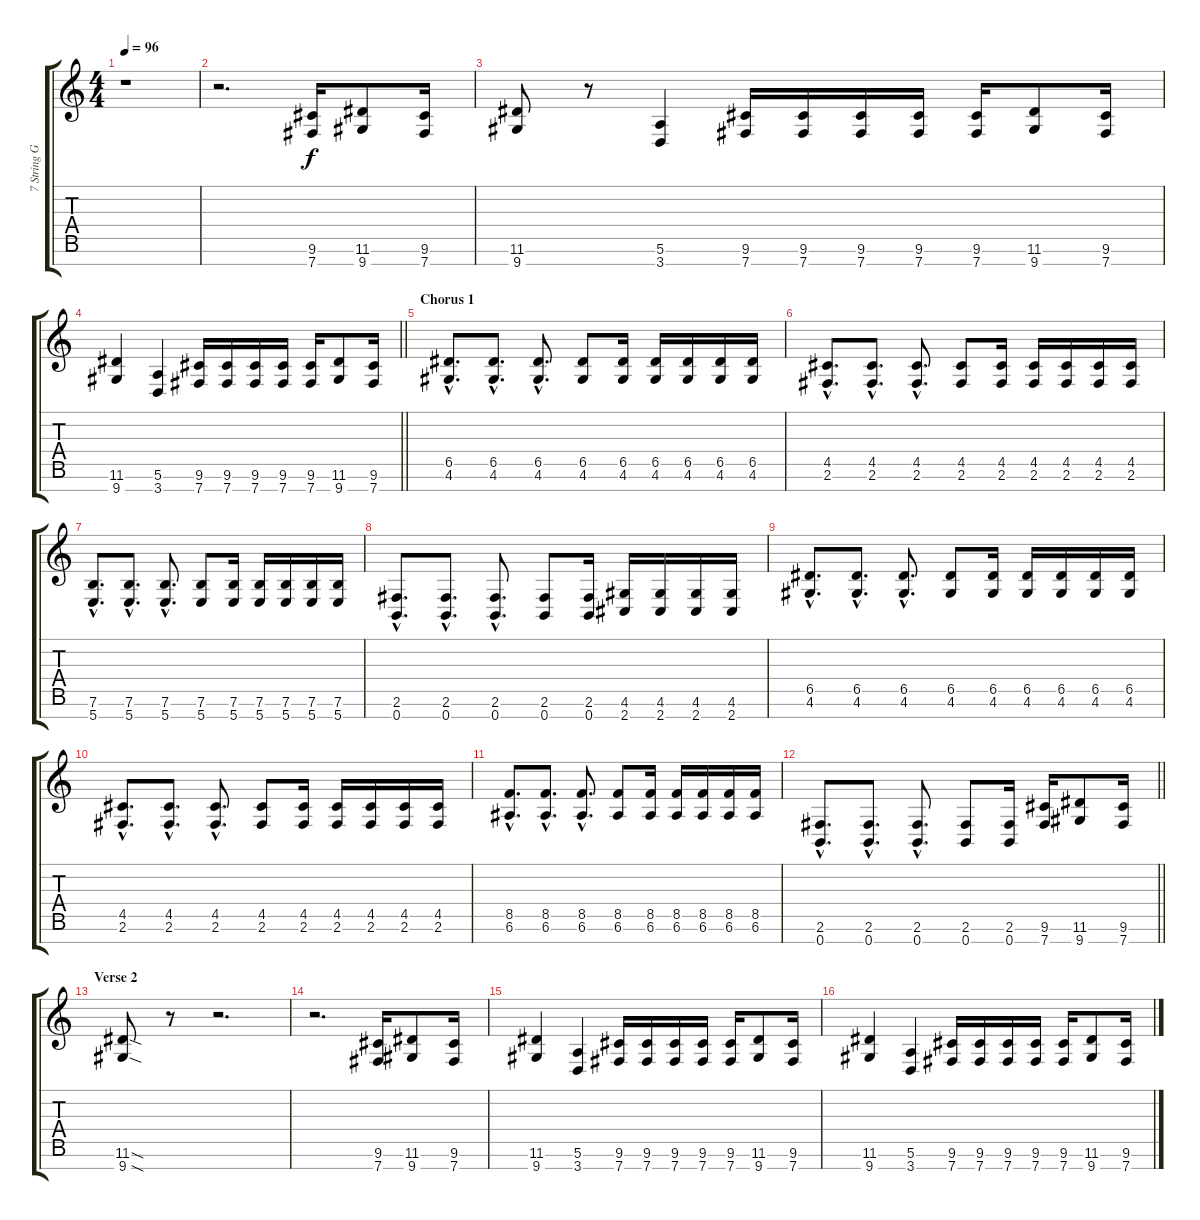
\track ("7 String Guitar" "7 String G") {instrument distortionguitar}
\staff {score tabs}
\tuning (E4 B3 G3 D3 A2 E2 B1) {hide}
\ts (4 4)
\tempo 96
\clef g2
\ks c
r.1{dy f} |
r.2{d} (9.6 7.7).16 (11.6 9.7).8 (9.6 7.7).16 |
(11.6 9.7).8{balance 0} r.8 (5.6 3.7).4{balance 8} (9.6 7.7).16 (9.6 7.7).16 (9.6 7.7).16 (9.6 7.7).16 (9.6 7.7).16 (11.6 9.7).8 (9.6 7.7).16 |
\barLineRight lightlight
(11.6 9.7).4 (5.6 3.7).4 (9.6 7.7).16 (9.6 7.7).16 (9.6 7.7).16 (9.6 7.7).16 (9.6 7.7).16 (11.6 9.7).8 (9.6 7.7).16 |
\section ("" "Chorus 1")
(6.5{hac} 4.6{hac}).8{d} (6.5{hac} 4.6{hac}).8{d} (6.5{hac} 4.6{hac}).8{d} (6.5 4.6).8 (6.5 4.6).16 (6.5 4.6).16 (6.5 4.6).16 (6.5 4.6).16 (6.5 4.6).16 |
(4.5{hac} 2.6{hac}).8{d} (4.5{hac} 2.6{hac}).8{d} (4.5{hac} 2.6{hac}).8{d} (4.5 2.6).8 (4.5 2.6).16 (4.5 2.6).16 (4.5 2.6).16 (4.5 2.6).16 (4.5 2.6).16 |
(7.6{hac} 5.7{hac}).8{d} (7.6{hac} 5.7{hac}).8{d} (7.6{hac} 5.7{hac}).8{d} (7.6 5.7).8 (7.6 5.7).16 (7.6 5.7).16 (7.6 5.7).16 (7.6 5.7).16 (7.6 5.7).16 |
(2.6{hac} 0.7{hac}).8{d} (2.6{hac} 0.7{hac}).8{d} (2.6{hac} 0.7{hac}).8{d} (2.6 0.7).8 (2.6 0.7).16 (4.6 2.7).16 (4.6 2.7).16 (4.6 2.7).16 (4.6 2.7).16 |
(6.5{hac} 4.6{hac}).8{d} (6.5{hac} 4.6{hac}).8{d} (6.5{hac} 4.6{hac}).8{d} (6.5 4.6).8 (6.5 4.6).16 (6.5 4.6).16 (6.5 4.6).16 (6.5 4.6).16 (6.5 4.6).16 |
(4.5{hac} 2.6{hac}).8{d} (4.5{hac} 2.6{hac}).8{d} (4.5{hac} 2.6{hac}).8{d} (4.5 2.6).8 (4.5 2.6).16 (4.5 2.6).16 (4.5 2.6).16 (4.5 2.6).16 (4.5 2.6).16 |
(8.5{hac} 6.6{hac}).8{d} (8.5{hac} 6.6{hac}).8{d} (8.5{hac} 6.6{hac}).8{d} (8.5 6.6).8 (8.5 6.6).16 (8.5 6.6).16 (8.5 6.6).16 (8.5 6.6).16 (8.5 6.6).16 |
\barLineRight lightlight
(2.6{hac} 0.7{hac}).8{d} (2.6{hac} 0.7{hac}).8{d} (2.6{hac} 0.7{hac}).8{d} (2.6 0.7).8 (2.6 0.7).16 (9.6 7.7).16 (11.6 9.7).8 (9.6 7.7).16 |
\section ("" "Verse 2")
(11.6{sod} 9.7{sod}).8 r.8 r.2{d} |
r.2{d} (9.6 7.7).16 (11.6 9.7).8 (9.6 7.7).16 |
(11.6 9.7).4 (5.6 3.7).4 (9.6 7.7).16 (9.6 7.7).16 (9.6 7.7).16 (9.6 7.7).16 (9.6 7.7).16 (11.6 9.7).8 (9.6 7.7).16 |
(11.6 9.7).4 (5.6 3.7).4 (9.6 7.7).16 (9.6 7.7).16 (9.6 7.7).16 (9.6 7.7).16 (9.6 7.7).16 (11.6 9.7).8 (9.6 7.7).16
